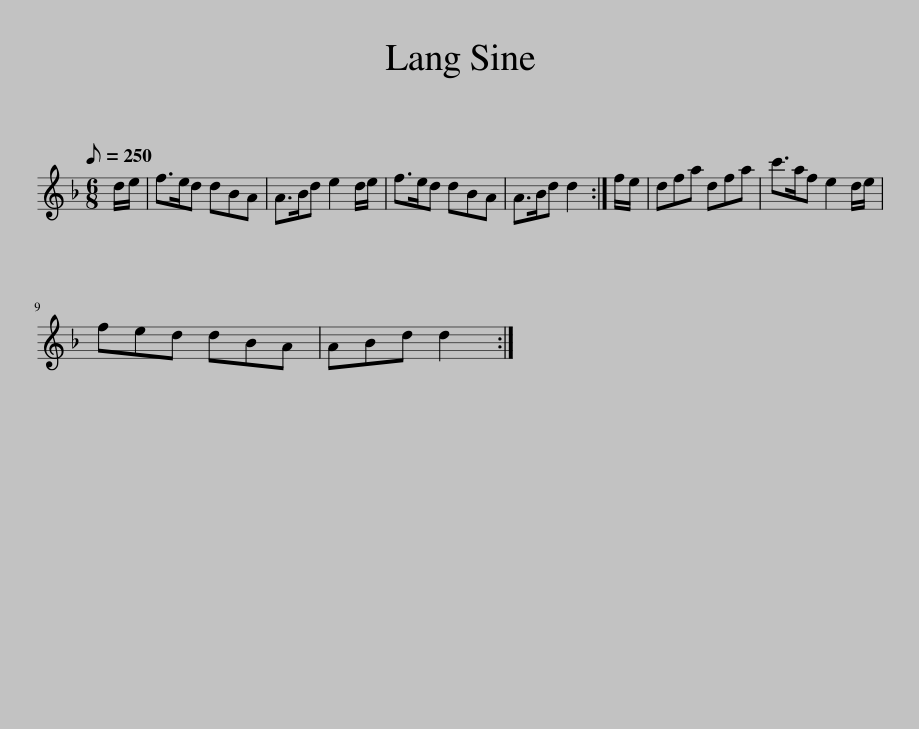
X:1
L:1/8
Q:1/8=250
M:6/8
I:linebreak $
K:Dmin
V:1 treble
V:1
 d/e/ | f>ed dBA | A>Bd e2 d/e/ | f>ed dBA | A>Bd d2 :| %5
 f/e/ | dfa dfa | c'>af e2 d/e/ |$ fed dBA | ABd d2 :| %10
